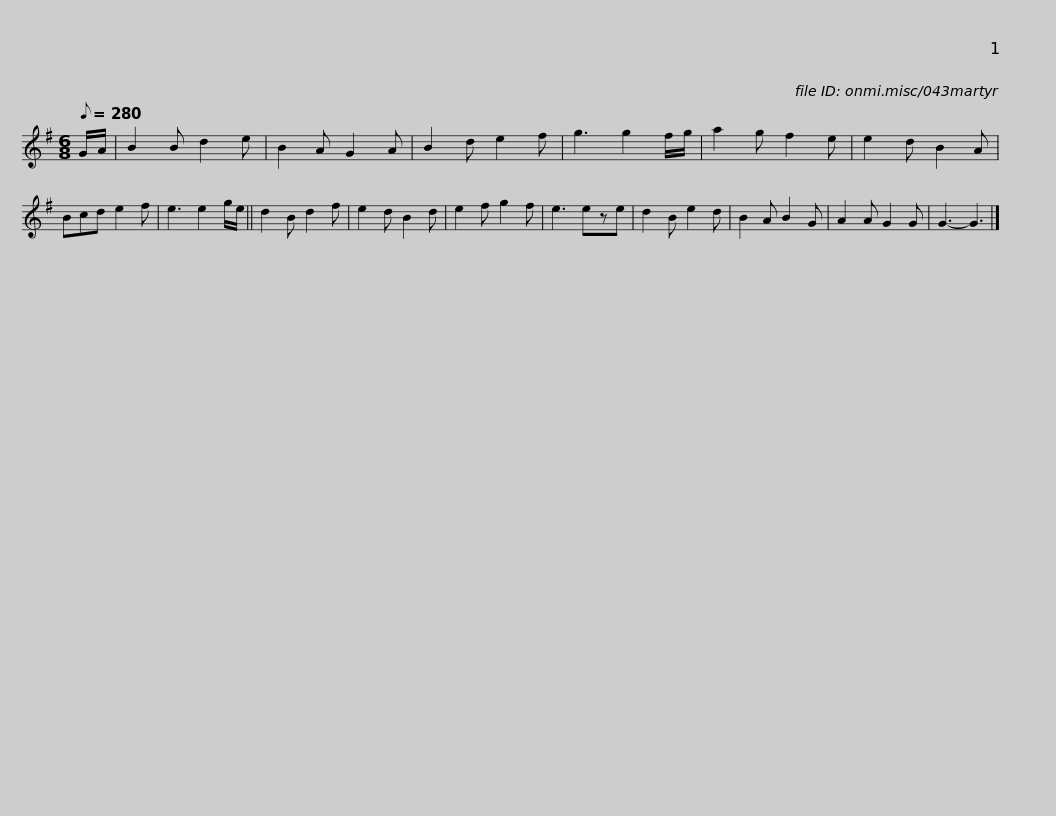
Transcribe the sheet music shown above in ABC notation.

X:1
L:1/8
Q:1/8=280
M:6/8
I:linebreak $
K:G
V:1 treble
V:1
 G/A/ | B2 B d2 e | B2 A G2 A | B2 d e2 f | g3 g2 f/g/ | %5
 a2 g f2 e | e2 d B2 A | Bcd e2 f | e3 e2 g/e/ || d2 B d2 f |$ %10
 e2 d B2 d | e2 f g2 f | e3 eze | d2 B e2 d | B2 A B2 G | %15
 A2 A G2 G | G3- G3 |] %17
